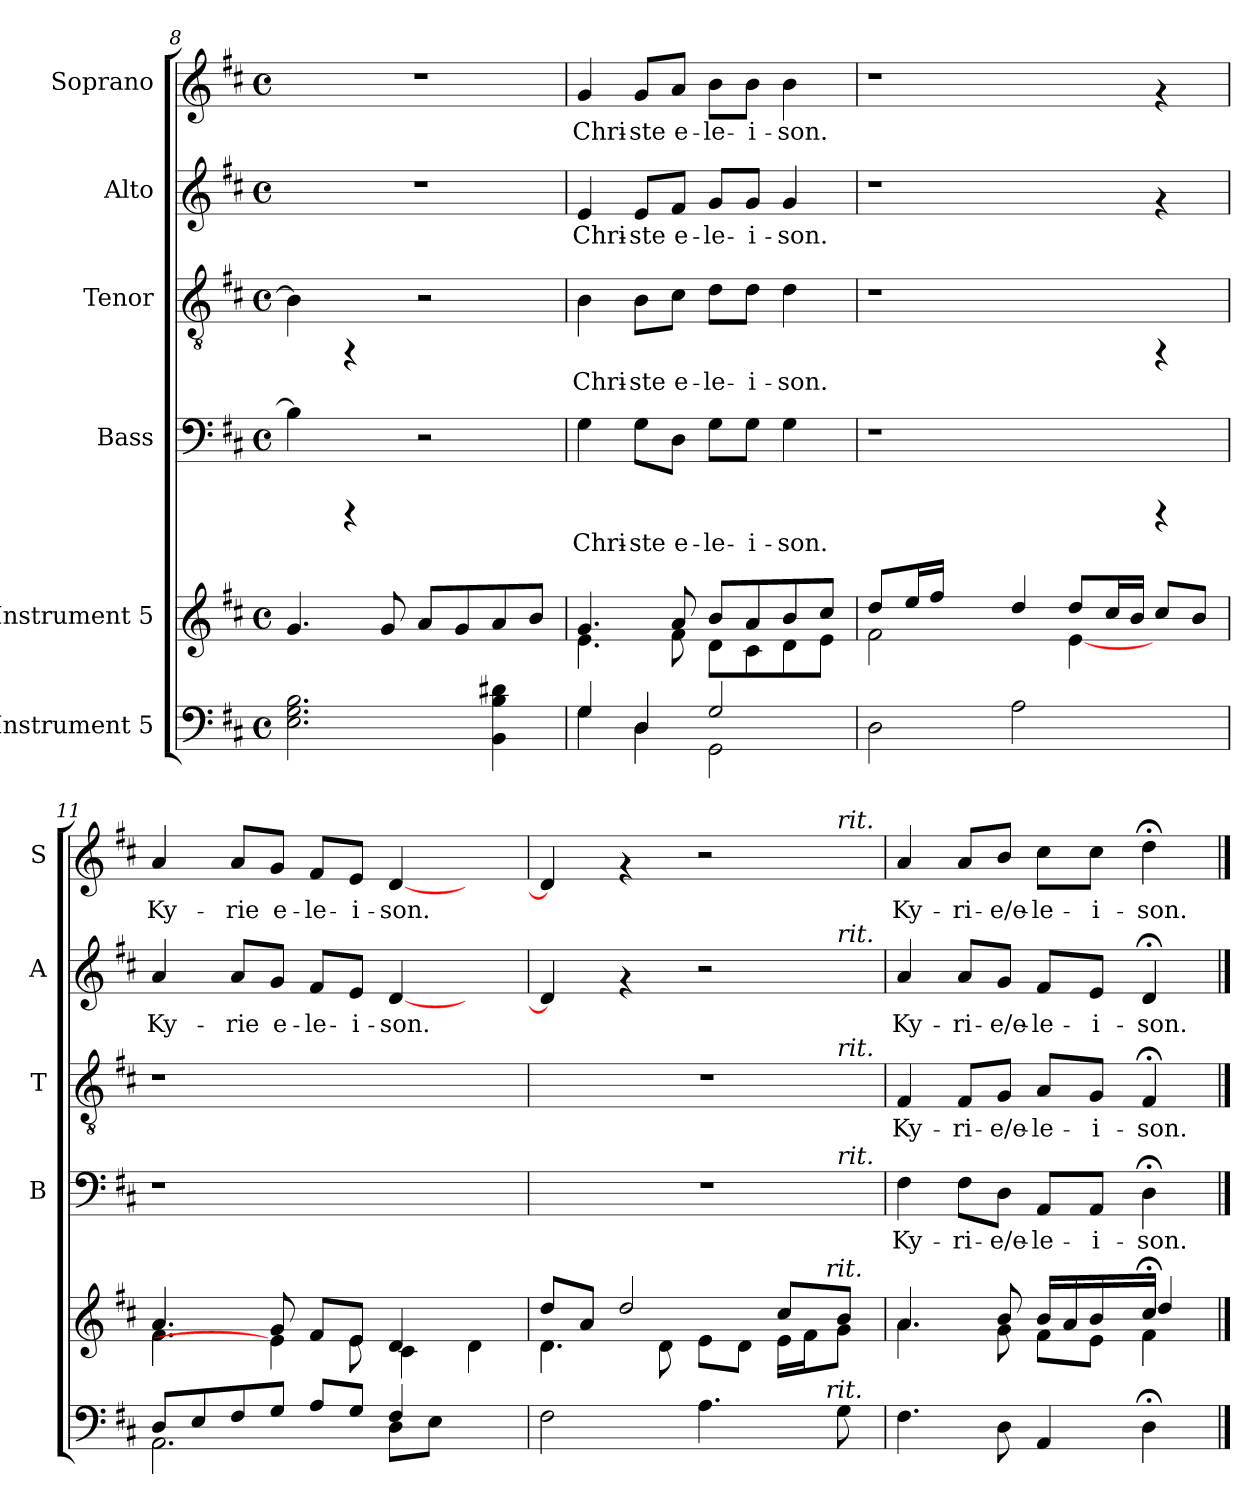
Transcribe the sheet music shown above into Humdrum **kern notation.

**kern	**kern	**kern	**text	**kern	**text	**kern	**text	**kern	**text
*part6	*part5	*part4	*part4	*part3	*part3	*part2	*part2	*part1	*part1
*staff6	*staff5	*staff4	*staff4	*staff3	*staff3	*staff2	*staff2	*staff1	*staff1
*I"Instrument 5	*I"Instrument 5	*I"Bass	*	*I"Tenor	*	*I"Alto	*	*I"Soprano	*
*	*	*I'B	*	*I'T	*	*I'A	*	*I'S	*
*clefF4	*clefG2	*clefF4	*	*clefGv2	*	*clefG2	*	*clefG2	*
*k[f#c#]	*k[f#c#]	*k[f#c#]	*	*k[f#c#]	*	*k[f#c#]	*	*k[f#c#]	*
*D:	*D:	*D:	*	*D:	*	*D:	*	*D:	*
*M4/4	*M4/4	*M4/4	*	*M4/4	*	*M4/4	*	*M4/4	*
*met(c)	*met(c)	*met(c)	*	*met(c)	*	*met(c)	*	*met(c)	*
=8	=8	=8	=8	=8	=8	=8	=8	=8	=8
!	!	!	!LO:LY:b:cj	!	!LO:LY:b:cj	!	!	!	!
2.G\ 2.E\ 2.B\	4.g/	4B\]	.	4B\]	.	1r	.	1r	.
.	.	4rCCC	.	4rFF	.	.	.	.	.
.	8g/	.	.	.	.	.	.	.	.
.	8a/L	2r	.	2r	.	.	.	.	.
.	8g/	.	.	.	.	.	.	.	.
4d#X\ 4BB\ 4B\	8a/	.	.	.	.	.	.	.	.
.	8b/J	.	.	.	.	.	.	.	.
=9	=9	=9	=9	=9	=9	=9	=9	=9	=9
*^	*^	*	*	*	*	*	*	*	*
!	!	!	!	!	!LO:LY:b:cj	!	!LO:LY:b:cj	!	!LO:LY:b:cj	!	!LO:LY:b:cj
4G/	4G\	4.g/	4.e\	4G\	Chri-	4B\	Chri-	4e/	Chri-	4g/	Chri-
!	!	!	!	!	!LO:LY:b:cj	!	!LO:LY:b:cj	!	!LO:LY:b:cj	!	!LO:LY:b:cj
4D/	4D\	.	.	8G\L	-ste	8B\L	-ste	8e/L	-ste	8g/L	-ste
!	!	!	!	!	!LO:LY:b:cj	!	!LO:LY:b:cj	!	!LO:LY:b:cj	!	!LO:LY:b:cj
.	.	8a/	8f#\	8D\J	e-	8c#\J	e-	8f#/J	e-	8a/J	e-
!	!	!	!	!	!LO:LY:b:cj	!	!LO:LY:b:cj	!	!LO:LY:b:cj	!	!LO:LY:b:cj
2G/	2GG\	8b/L	8d\L	8G\L	-le-	8d\L	-le-	8g/L	-le-	8b\L	-le-
!	!	!	!	!	!LO:LY:b:cj	!	!LO:LY:b:cj	!	!LO:LY:b:cj	!	!LO:LY:b:cj
.	.	8a/	8c#\	8G\J	-i-	8d\J	-i-	8g/J	-i-	8b\J	-i-
!	!	!	!	!	!LO:LY:b:cj	!	!LO:LY:b:cj	!	!LO:LY:b:cj	!	!LO:LY:b:cj
.	.	8b/	8d\	4G\	-son.	4d\	-son.	4g/	-son.	4b\	-son.
.	.	8cc#/J	8e\J	.	.	.	.	.	.	.	.
*v	*v	*	*	*	*	*	*	*	*	*	*
=10	=10	=10	=10	=10	=10	=10	=10	=10	=10	=10
2D\	8dd/L	2f#\	1r	.	1r	.	1r	.	1r	.
.	16ee/	.	.	.	.	.	.	.	.	.
.	16ff#/J	.	.	.	.	.	.	.	.	.
.	2ryy	.	.	.	.	.	.	.	.	.
2A\	.	4dd/	.	.	.	.	.	.	.	.
.	8dd/L	[4e\	.	.	.	.	.	.	.	.
.	16cc#/	.	.	.	.	.	.	.	.	.
.	16b/J	.	.	.	.	.	.	.	.	.
4ryy	8cc#/L	4ryy	4rCCC	.	4rFF	.	4rf	.	4rf	.
.	8b/J	.	.	.	.	.	.	.	.	.
=11	=11	=11	=11	=11	=11	=11	=11	=11	=11	=11
*^	*	*	*	*	*	*	*	*	*	*
!	!	!	!	!	!	!	!	!	!LO:LY:b:cj	!	!LO:LY:b:cj
8D/L	2.AA\	4.a/	4.f#\	1r	.	1r	.	4a/	Ky-	4a/	Ky-
8E/	.	.	.	.	.	.	.	.	.	.	.
!	!	!	!	!	!	!	!	!	!LO:LY:b:cj	!	!LO:LY:b:cj
8F#/	.	.	.	.	.	.	.	8a/L	-rie	8a/L	-rie
!	!	!	!	!	!	!	!	!	!LO:LY:b:cj	!	!LO:LY:b:cj
8G/J	.	8g/	4e\]	.	.	.	.	8g/J	e-	8g/J	e-
!	!	!	!	!	!	!	!	!	!LO:LY:b:cj	!	!LO:LY:b:cj
8A/L	.	8f#/L	.	.	.	.	.	8f#/L	-le-	8f#/L	-le-
!	!	!	!	!	!	!	!	!	!LO:LY:b:cj	!	!LO:LY:b:cj
8G/J	.	8e/J	8e\	.	.	.	.	8e/J	-i-	8e/J	-i-
!	!	!	!	!	!	!	!	!	!LO:LY:b:cj	!	!LO:LY:b:cj
4F#/	8D\L	4d/	4c#\	.	.	.	.	[<4d/	-son.	[<4d/	-son.
.	8E\J	.	.	.	.	.	.	.	.	.	.
4ryy	4ryy	4ryy	4d\	4ryy	.	4ryy	.	4ryy	.	4ryy	.
=12	=12	=12	=12	=12	=12	=12	=12	=12	=12	=12	=12
!	!	!	!	!	!	!	!	!	!LO:LY:b:cj	!	!LO:LY:b:cj
*	*	*	*^	*^	*	*^	*	*^	*	*^	*
2F#\	2ryy	8dd/L	4.d\	2ryy	1r	2..ryy	.	1r	2..ryy	.	4d/]	2..ryy	.	4d/]	2..ryy	.
.	.	8a/J	.	.	.	.	.	.	.	.	.	.	.	.	.	.
.	.	2dd/	.	.	.	.	.	.	.	.	4rf	.	.	4rf	.	.
.	.	.	8d\	.	.	.	.	.	.	.	.	.	.	.	.	.
4.A\	4ryy	.	8e\L	4ryy	.	.	.	.	.	.	2r	.	.	2r	.	.
.	.	.	8d\J	.	.	.	.	.	.	.	.	.	.	.	.	.
.	16..ryy	8cc#/L	16e\L	16..ryy	.	.	.	.	.	.	.	.	.	.	.	.
.	.	.	16f#\	.	.	.	.	.	.	.	.	.	.	.	.	.
!	!	!	!	!LO:TX:a:i:t=rit.	!	!	!	!	!	!	!	!	!	!	!	!
!	!LO:TX:a:i:t=rit.	!	!	!	!	!	!	!	!	!	!	!	!	!	!	!
.	8ryy	.	.	8ryy	.	.	.	.	.	.	.	.	.	.	.	.
!	!	!	!	!	!	!	!	!	!	!	!	!	!	!	!LO:TX:a:i:t=rit.	!
!	!	!	!	!	!	!	!	!	!	!	!	!LO:TX:a:i:t=rit.	!	!	!	!
!	!	!	!	!	!	!	!	!	!LO:TX:a:i:t=rit.	!	!	!	!	!	!	!
!	!	!	!	!	!	!LO:TX:a:i:t=rit.	!	!	!	!	!	!	!	!	!	!
8G\	.	8b/J	8g\J	.	.	8ryy	.	.	8ryy	.	.	8ryy	.	.	8ryy	.
.	64ryy	.	.	64ryy	.	.	.	.	.	.	.	.	.	.	.	.
=13	=13	=13	=13	=13	=13	=13	=13	=13	=13	=13	=13	=13	=13	=13	=13	=13
!	!	!	!	!	!	!	!LO:LY:b:cj	!	!	!LO:LY:b:cj	!	!	!LO:LY:b:cj	!	!	!LO:LY:b:cj
*	*	*	*	*	*v	*v	*	*	*	*	*v	*v	*	*v	*v	*
*v	*v	*	*	*	*	*	*v	*v	*	*	*	*	*
4.F#\	4.a/	4.a\	2.ryy	4F#\	Ky-	4F#/	Ky-	4a/	Ky-	4a/	Ky-
!	!	!	!	!	!LO:LY:b:cj	!	!LO:LY:b:cj	!	!LO:LY:b:cj	!	!LO:LY:b:cj
.	.	.	.	8F#\L	-ri-	8F#/L	-ri-	8a/L	-ri-	8a/L	-ri-
!	!	!	!	!	!LO:LY:b:cj	!	!LO:LY:b:cj	!	!LO:LY:b:cj	!	!LO:LY:b:cj
8D\	8b/	8g\	.	8D\J	-e/e-	8G/J	-e/e-	8g/J	-e/e-	8b/J	-e/e-
!	!	!	!	!	!LO:LY:b:cj	!	!LO:LY:b:cj	!	!LO:LY:b:cj	!	!LO:LY:b:cj
4AA/	16b/L	8f#\L	.	8AA/L	-le-	8A/L	-le-	8f#/L	-le-	8cc#\L	-le-
.	16a/	.	.	.	.	.	.	.	.	.	.
!	!	!	!	!	!LO:LY:b:cj	!	!LO:LY:b:cj	!	!LO:LY:b:cj	!	!LO:LY:b:cj
.	16b/	8e\J	.	8AA/J	-i-	8G/J	-i-	8e/J	-i-	8cc#\J	-i-
.	16ryy	.	.	.	.	.	.	.	.	.	.
!	!	!	!	!	!LO:LY:b:cj	!	!LO:LY:b:cj	!	!LO:LY:b:cj	!	!LO:LY:b:cj
4D;\	16cc#;</J	4f#\	4dd/	4D;<\	-son.	4F#;</	-son.	4d;</	-son.	4dd;<\	-son.
.	8.ryy	.	.	.	.	.	.	.	.	.	.
*	*v	*v	*v	*	*	*	*	*	*	*	*
==	==	==	==	==	==	==	==	==	==
*-	*-	*-	*-	*-	*-	*-	*-	*-	*-
